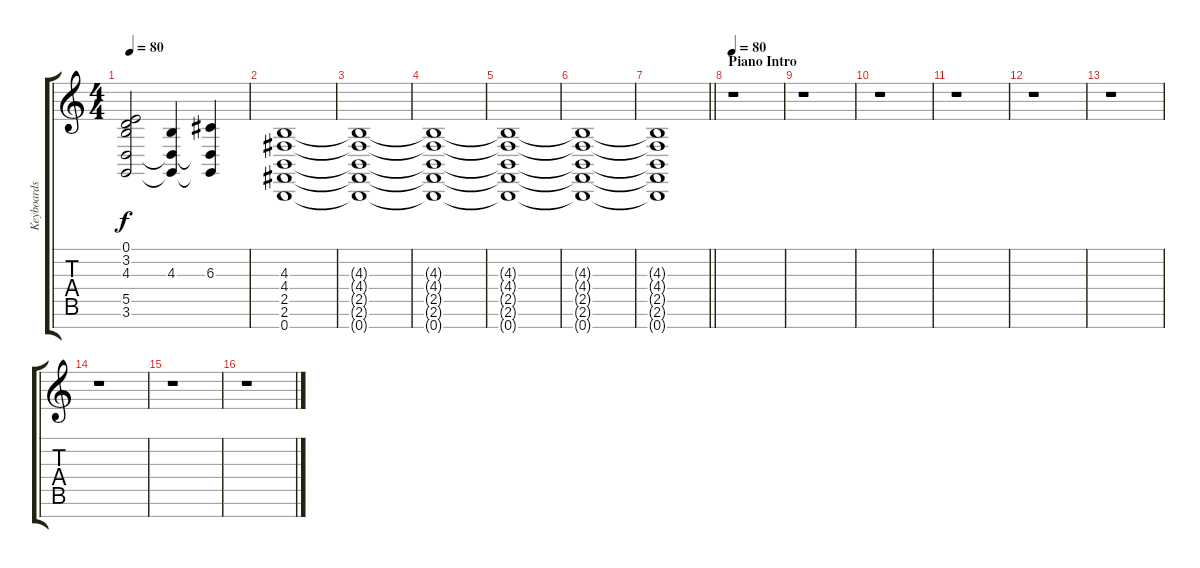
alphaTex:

\track ("Keyboards 2" "Keyboards ") {instrument stringensemble1}
\staff {score tabs}
\tuning (E4 B3 G3 D3 A2 E2 B1) {hide}
\ts (4 4)
\tempo 80
\clef g2
\ks c
(0.1 3.2{t} 4.3{t} 5.5{t} 3.6{t}).2{dy f} (4.3 5.5{t} 3.6{t}).4 (6.3 5.5{t} 3.6{t}).4 |
(4.3 4.4 2.5 2.6 0.7).1 |
(4.3{t} 4.4{t} 2.5{t} 2.6{t} 0.7{t}).1 |
(4.3{t} 4.4{t} 2.5{t} 2.6{t} 0.7{t}).1 |
(4.3{t} 4.4{t} 2.5{t} 2.6{t} 0.7{t}).1 |
(4.3{t} 4.4{t} 2.5{t} 2.6{t} 0.7{t}).1 |
\barLineRight lightlight
(4.3{t} 4.4{t} 2.5{t} 2.6{t} 0.7{t}).1 |
\section ("" "Piano Intro")
\tempo 80
r.1 |
r.1 |
r.1 |
r.1 |
r.1 |
r.1 |
r.1 |
r.1 |
r.1
